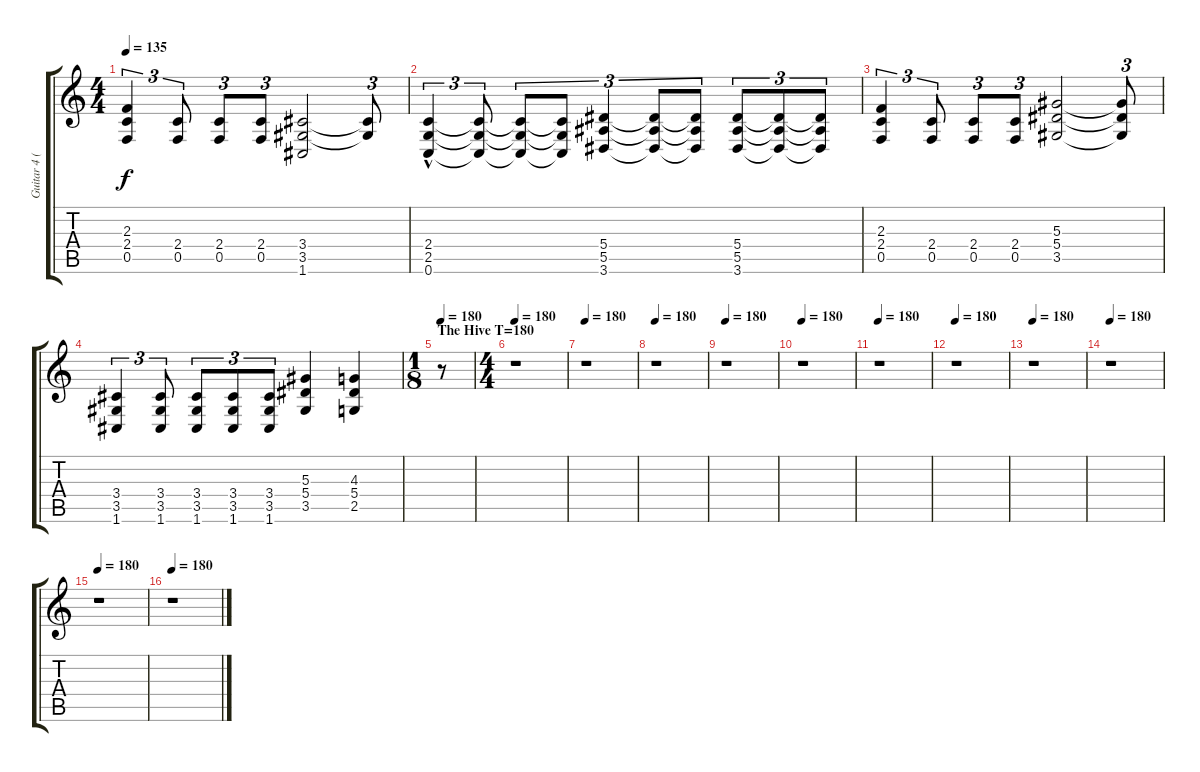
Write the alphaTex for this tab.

\track ("Guitar 4 (Rhythm)" "Guitar 4 (") {instrument distortionguitar}
\staff {score tabs}
\tuning (C4 G3 Eb3 Bb2 F2 C2) {hide}
\ts (4 4)
\tempo 135
\clef g2
\ks c
(2.3 2.4 0.5).4{tu (3 2) dy f} (2.4 0.5).8{tu (3 2)} (2.4 0.5).8{tu (3 2)} (2.4 0.5).8{tu (3 2)} (3.4 3.5 1.6).2 (3.4{t} 3.5{t}).8{tu (3 2)} |
(2.4{hac} 2.5 0.6).4{tu (3 2)} (2.4{t} 2.5{t} 0.6{t}).8{tu (3 2)} (2.4{t} 2.5{t} 0.6{t}).8{tu (3 2)} (2.4{t} 2.5{t} 0.6{t}).8{tu (3 2)} (5.4 5.5 3.6).4{tu (3 2)} (5.4{t} 5.5{t} 3.6{t}).8{tu (3 2)} (5.4{t} 5.5{t} 3.6{t}).8{tu (3 2)} (5.4 5.5 3.6).8{tu (3 2)} (5.4{t} 5.5{t} 3.6{t}).8{tu (3 2)} (5.4{t} 5.5{t} 3.6{t}).8{tu (3 2)} |
(2.3 2.4 0.5).4{tu (3 2)} (2.4 0.5).8{tu (3 2)} (2.4 0.5).8{tu (3 2)} (2.4 0.5).8{tu (3 2)} (5.3 5.4 3.5).2 (5.3{t} 5.4{t} 3.5{t}).8{tu (3 2)} |
(3.4 3.5 1.6).4{tu (3 2)} (3.4 3.5 1.6).8{tu (3 2)} (3.4 3.5 1.6).8{tu (3 2)} (3.4 3.5 1.6).8{tu (3 2)} (3.4 3.5 1.6).8{tu (3 2)} (5.3 5.4 3.5).4 (4.3 5.4 2.5).4 |
\ts (1 8)
\section ("" "The Hive T=180")
\tempo 180
r.8 |
\ts (4 4)
\tempo 180
r.1 |
\tempo 180
r.1 |
\tempo 180
r.1 |
\tempo 180
r.1 |
\tempo 180
r.1 |
\tempo 180
r.1 |
\tempo 180
r.1 |
\tempo 180
r.1 |
\tempo 180
r.1 |
\tempo 180
r.1 |
\tempo 180
r.1
